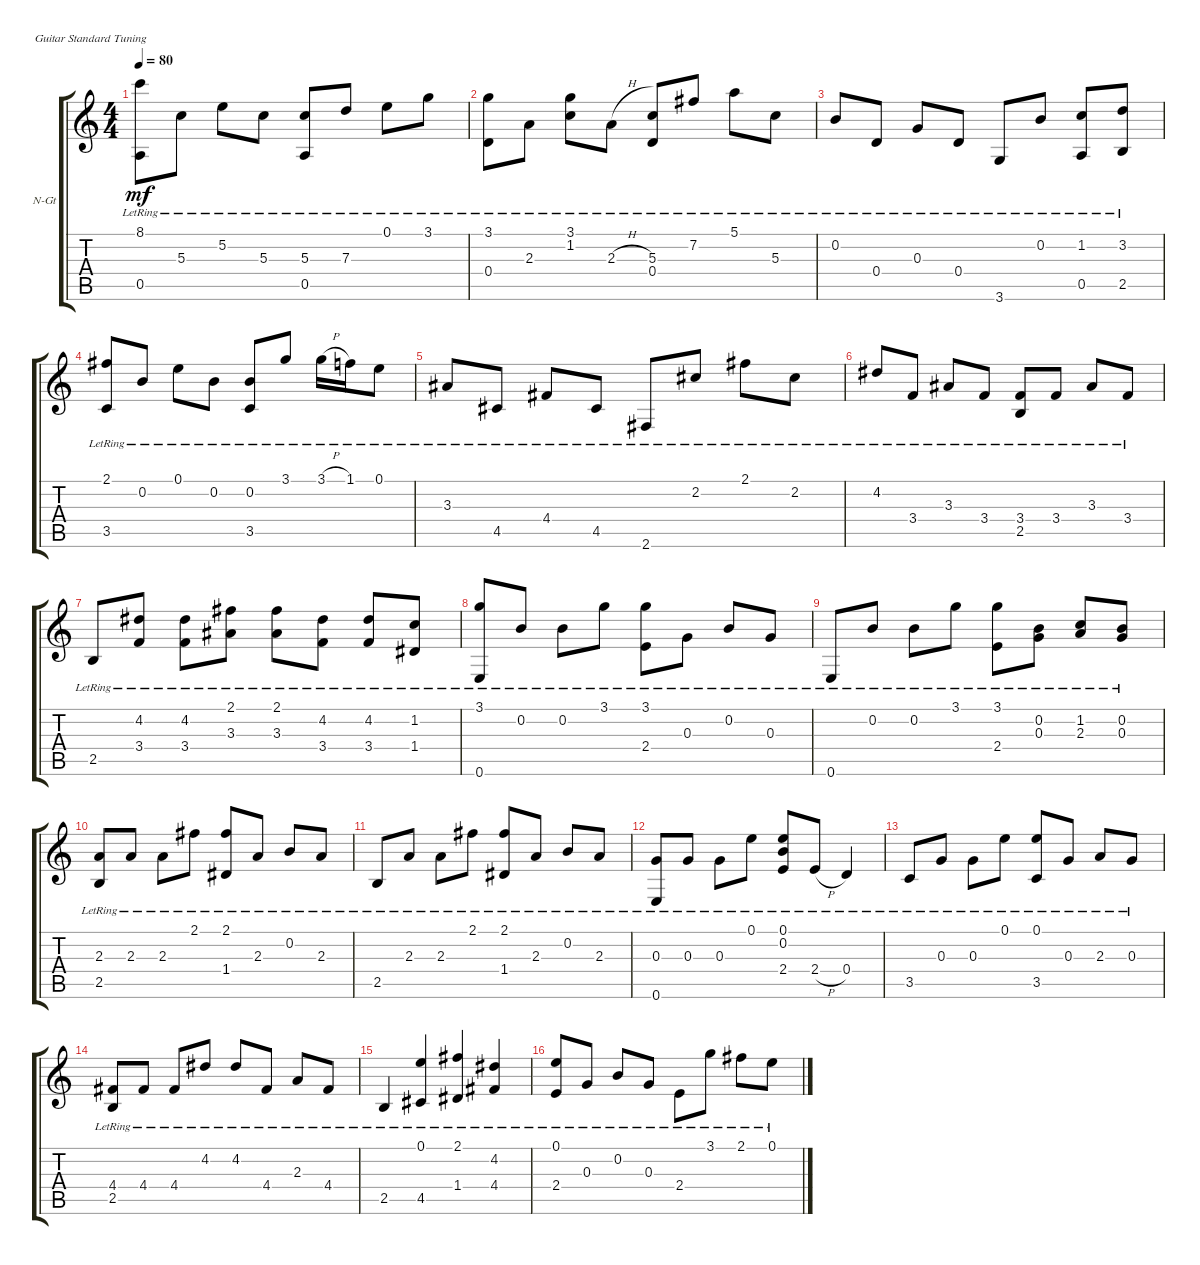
\bracketExtendMode groupsimilarinstruments
\firstSystemTrackNameOrientation horizontal
\otherSystemsTrackNameOrientation horizontal
\track ("Classical Guitar 1" "N-Gt") {instrument acousticguitarnylon}
\staff {score tabs}
\tuning (E4 B3 G3 D3 A2 E2)
\ts (4 4)
\tempo 80
\clef g2
\ks c
(8.1{lr} 0.5{lr}).8{dy mf} 5.3{lr}.8 5.2{lr}.8 5.3{lr}.8 (5.3{lr} 0.5{lr}).8 7.3{lr}.8 0.1{lr}.8 3.1{lr}.8 |
(3.1{lr} 0.4{lr}).8 2.3{lr}.8 (3.1{lr} 1.2{lr}).8 2.3{h lr}.8 (5.3{lr} 0.4{lr}).8 7.2{lr}.8 5.1{lr}.8 5.3{lr}.8 |
0.2{lr}.8 0.4{lr}.8 0.3{lr}.8 0.4{lr}.8 3.6{lr}.8 0.2{lr}.8 (1.2{lr} 0.5{lr}).8 (3.2{lr} 2.5{lr}).8 |
(2.1{lr} 3.5{lr}).8 0.2{lr}.8 0.1{lr}.8 0.2{lr}.8 (0.2{lr} 3.5{lr}).8 3.1{lr}.8 3.1{h lr}.16 1.1{lr}.16 0.1{lr}.8 |
3.3{lr}.8 4.5{lr}.8 4.4{lr}.8 4.5{lr}.8 2.6{lr}.8 2.2{lr}.8 2.1{lr}.8 2.2{lr}.8 |
4.2{lr}.8 3.4{lr}.8 3.3{lr}.8 3.4{lr}.8 (3.4{lr} 2.5{lr}).8 3.4{lr}.8 3.3{lr}.8 3.4{lr}.8 |
2.5{lr}.8 (4.2{lr} 3.4{lr}).8 (4.2{lr} 3.4{lr}).8 (2.1{lr} 3.3{lr}).8 (2.1{lr} 3.3{lr}).8 (4.2{lr} 3.4{lr}).8 (4.2{lr} 3.4{lr}).8 (1.2{lr} 1.4{lr}).8 |
(3.1{lr} 0.6{lr}).8 0.2{lr}.8 0.2{lr}.8 3.1{lr}.8 (3.1{lr} 2.4{lr}).8 0.3{lr}.8 0.2{lr}.8 0.3{lr}.8 |
0.6{lr}.8 0.2{lr}.8 0.2{lr}.8 3.1{lr}.8 (3.1{lr} 2.4{lr}).8 (0.2{lr} 0.3{lr}).8 (1.2{lr} 2.3{lr}).8 (0.2{lr} 0.3{lr}).8 |
(2.3{lr} 2.5{lr}).8 2.3{lr}.8 2.3{lr}.8 2.1{lr}.8 (2.1{lr} 1.4{lr}).8 2.3{lr}.8 0.2{lr}.8 2.3{lr}.8 |
2.5{lr}.8 2.3{lr}.8 2.3{lr}.8 2.1{lr}.8 (2.1{lr} 1.4{lr}).8 2.3{lr}.8 0.2{lr}.8 2.3{lr}.8 |
(0.3{lr} 0.6{lr}).8 0.3{lr}.8 0.3{lr}.8 0.1{lr}.8 (0.1{lr} 0.2{lr} 2.4{lr}).8 2.4{h lr}.8 0.4{lr}.4 |
3.5{lr}.8 0.3{lr}.8 0.3{lr}.8 0.1{lr}.8 (0.1{lr} 3.5{lr}).8 0.3{lr}.8 2.3{lr}.8 0.3{lr}.8 |
(4.4{lr} 2.5{lr}).8 4.4{lr}.8 4.4{lr}.8 4.2{lr}.8 4.2{lr}.8 4.4{lr}.8 2.3{lr}.8 4.4{lr}.8 |
2.5{lr}.4 (0.1{lr} 4.5{lr}).4 (2.1{lr} 1.4{lr}).4 (4.2{lr} 4.4{lr}).4 |
(0.1{lr} 2.4{lr}).8 0.3{lr}.8 0.2{lr}.8 0.3{lr}.8 2.4{lr}.8 3.1{lr}.8 2.1{lr}.8 0.1{lr}.8
